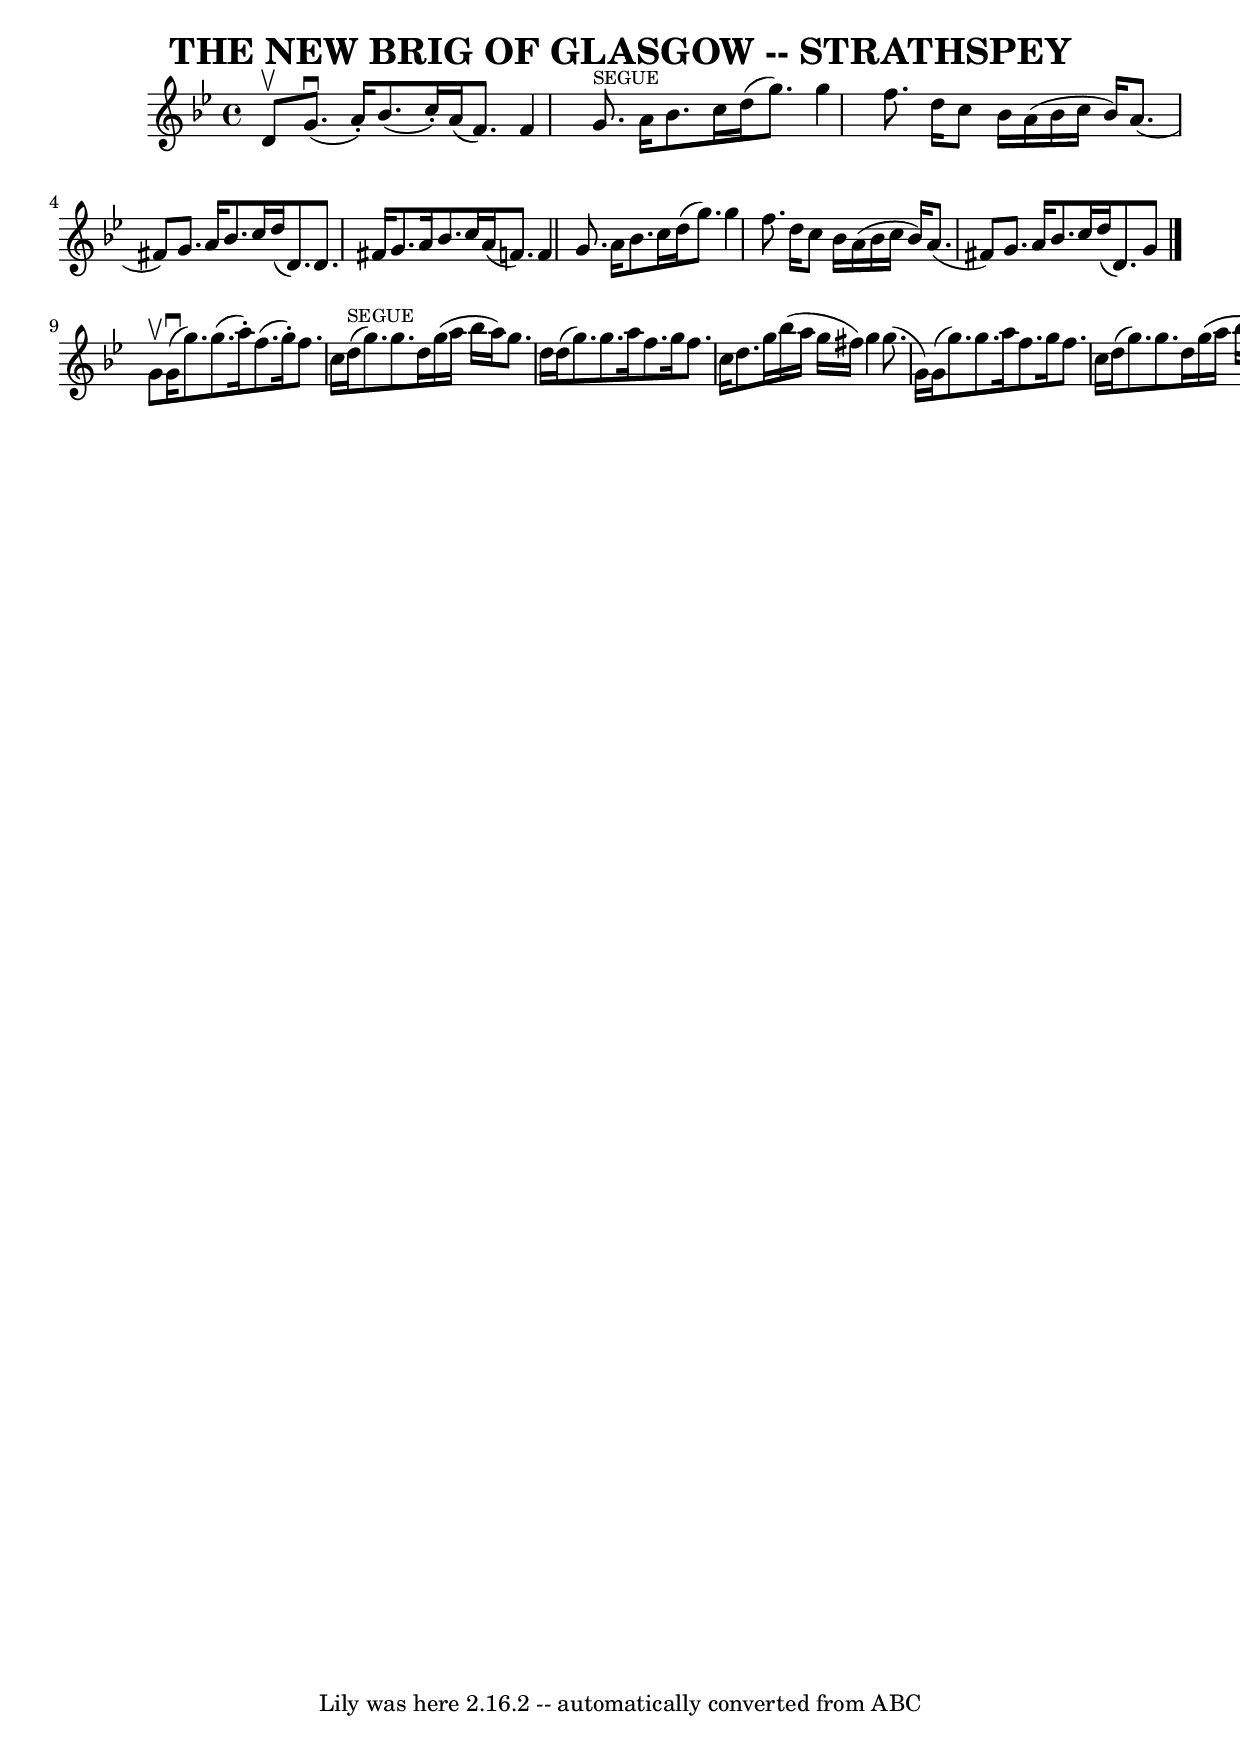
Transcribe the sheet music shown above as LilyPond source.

\version "2.16.2"
\include "Mammoth.ily"
\header {
  %% book = "Ryan's Mammoth Collection of Fiddle Tunes"
  crossRefNumber = "1"
  footnotes = ""
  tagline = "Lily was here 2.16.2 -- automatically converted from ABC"
  title = "THE NEW BRIG OF GLASGOW -- STRATHSPEY"

}
voicedefault =  {


  \override Staff.TimeSignature #'style = #'C
  \time 4/4 
  \key g \minor d'8^\upbow       |
  g'8. (^\downbow   
  a'16 -.) bes'8. (c''16 -.) a'16 (f'8.) f'4    |
  
  g'8.^\segue a'16 bes'8. c''16 d''16 (g''8.) g''4        
  |
  f''8. d''16 c''8 bes'16 a'16 (bes'16 c''16    
  bes'16) a'8. (fis'8)   |
  g'8. a'16 bes'8. c''16    
  d''16 (d'8.) d'8. fis'16    |
  |
  g'8. a'16    
  bes'8. c''16 a'16 (f'8.) f'4    |
  g'8. a'16 bes'8. 
  c''16 d''16 (g''8.) g''4        |
  f''8. d''16 c''8 
  bes'16 a'16 (bes'16 c''16 bes'16) a'8. (fis'8)   
  |
  g'8. a'16 bes'8. c''16 d''16 (d'8.) g'8    
  \bar "|." g'8^\upbow       |
  g'16 (^\downbow g''8.)   
  g''8. (a''16 -.) f''8. (g''16 -.) f''8. c''16    |
  
  d''16^\segue(g''8.) g''8. d''16 g''16 (a''16 bes''16    
  a''16) g''8. d''16        |
  d''16 (g''8.) g''8.    
  a''16 f''8. g''16 f''8. c''16    |
  d''8. g''16    
  bes''16 (a''16 g''16 fis''16) g''4 g''8. (g'16)   
  |
  |
  g'16 (g''8.) g''8. a''16 f''8. g''16   
  f''8. c''16    |
  d''16 (g''8.) g''8. d''16 g''16 (
  a''16 bes''16 a''16) g''8. d''16        |
  f''16 (
  a''8.) d''16 (f''8.) c''16 (f''8.) a'16 (f'8.)   
  |
  g'8. a'16 bes'8. c''16 d''16 (d'8.) g'8    
  \bar "|."   

}

\score{
  <<

    \context Staff="default"
    {
      \voicedefault 
      
    }

  >>
  \layout {
    
  }
  \midi {
  }

}
